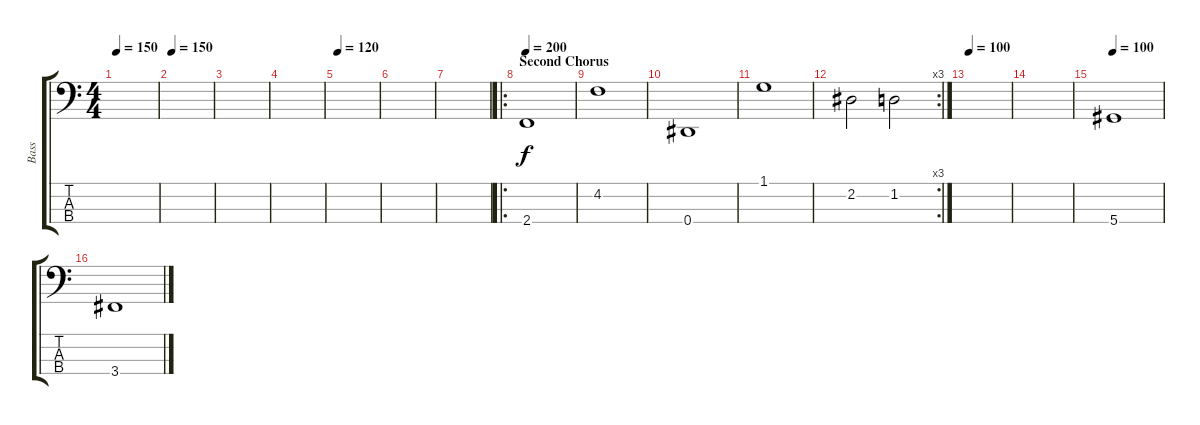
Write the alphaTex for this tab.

\track ("Bass" "Bass") {instrument electricbassfinger}
\staff {score tabs}
\tuning (Gb2 Db2 Ab1 Eb1) {hide}
\ts (4 4)
\tempo 150
\clef f4
\ks c
|
\tempo 150
|
|
|
\tempo 120
|
|
|
\ro
\section ("" "Second Chorus")
\tempo 200
2.4.1 |
4.2.1 |
0.4.1 |
1.1.1 |
\rc 3
2.2.2 1.2.2 |
\tempo 100
|
|
\tempo 100
5.4.1 |
3.4.1
